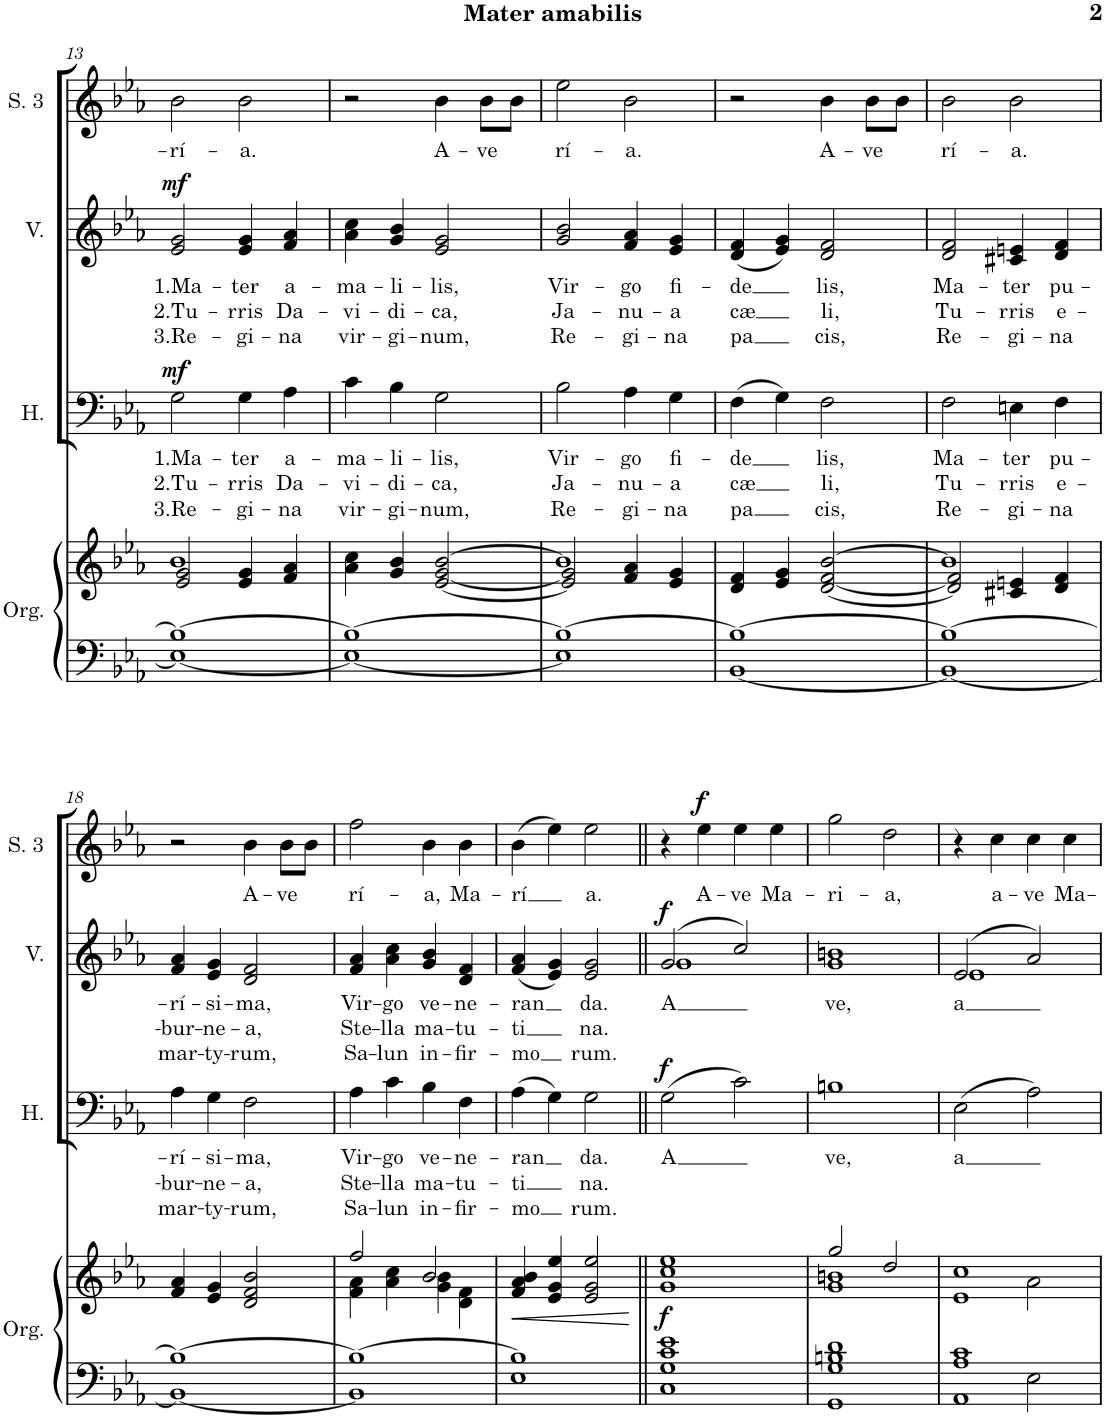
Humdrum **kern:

**kern	**kern	**dynam	**kern	**text	**text	**text	**dynam	**kern	**text	**text	**text	**dynam	**kern	**text	**dynam
*part4	*part4	*part4	*part3	*part3	*part3	*part3	*part3	*part2	*part2	*part2	*part2	*part2	*part1	*part1	*part1
*staff5	*staff4	*staff4/5	*staff3	*staff3	*staff3	*staff3	*staff3	*staff2	*staff2	*staff2	*staff2	*staff2	*staff1	*staff1	*staff1
*I"Órgano	*	*	*I"Hombres	*	*	*	*	*I"Mujeres	*	*	*	*	*I"Solista	*	*
*	*	*	*I'H.	*	*	*	*	*	*	*	*	*	*I'S. 3	*	*
!!LO:PB:g=z
*clefF4	*clefG2	*	*clefF4	*	*	*	*	*clefG2	*	*	*	*	*clefG2	*	*
*k[b-e-a-]	*k[b-e-a-]	*	*k[b-e-a-]	*	*	*	*	*k[b-e-a-]	*	*	*	*	*k[b-e-a-]	*	*
*M2/2	*M2/2	*	*M2/2	*	*	*	*	*M2/2	*	*	*	*	*M2/2	*	*
*met(c|)	*met(c|)	*	*met(c|)	*	*	*	*	*met(c|)	*	*	*	*	*met(c|)	*	*
=13	=13	=13	=13	=13	=13	=13	=13	=13	=13	=13	=13	=13	=13	=13	=13
*	*^	*	*	*	*	*	*	*	*	*	*	*	*	*	*
!	!	!	!	!	!LO:LY:b	!LO:LY:b	!LO:LY:b	!LO:DY:a	!	!LO:LY:b	!LO:LY:b	!LO:LY:b	!LO:DY:a	!	!LO:LY:b	!
1E-_ 1B-_	2e-/ 2g/	1b-	.	2G\	1.Ma-	2.Tu-	3.Re-	mf	2e-/ 2g/	1.Ma-	2.Tu-	3.Re-	mf	2b-\	-rí-	.
!	!	!	!	!	!LO:LY:b	!LO:LY:b	!LO:LY:b	!	!	!LO:LY:b	!LO:LY:b	!LO:LY:b	!	!	!LO:LY:b	!
.	4e-/ 4g/	.	.	4G\	-ter	-rris	-gi-	.	4e-/ 4g/	-ter	-rris	-gi-	.	2b-\	-a.	.
!	!	!	!	!	!LO:LY:b	!LO:LY:b	!LO:LY:b	!	!	!LO:LY:b	!LO:LY:b	!LO:LY:b	!	!	!	!
.	4f/ 4a-/	.	.	4A-\	a-	Da-	-na	.	4f/ 4a-/	a-	Da-	-na	.	.	.	.
*	*v	*v	*	*	*	*	*	*	*	*	*	*	*	*	*	*
=14	=14	=14	=14	=14	=14	=14	=14	=14	=14	=14	=14	=14	=14	=14	=14
!	!	!	!	!LO:LY:b	!LO:LY:b	!LO:LY:b	!	!	!LO:LY:b	!LO:LY:b	!LO:LY:b	!	!	!	!
1E-_ 1B-_	4a-\ 4cc\	.	4c\	-ma-	-vi-	vir-	.	4a-\ 4cc\	-ma-	-vi-	vir-	.	2r	.	.
!	!	!	!	!LO:LY:b	!LO:LY:b	!LO:LY:b	!	!	!LO:LY:b	!LO:LY:b	!LO:LY:b	!	!	!	!
.	4g/ 4b-/	.	4B-\	-li-	-di-	-gi-	.	4g/ 4b-/	-li-	-di-	-gi-	.	.	.	.
!	!	!	!	!LO:LY:b	!LO:LY:b	!LO:LY:b	!	!	!LO:LY:b	!LO:LY:b	!LO:LY:b	!	!	!LO:LY:b	!
.	[<2e-/ [<2g/ [>2b-/	.	2G\	-lis,	-ca,	-num,	.	2e-/ 2g/	-lis,	-ca,	-num,	.	4b-\	A-	.
!	!	!	!	!	!	!	!	!	!	!	!	!	!	!LO:LY:b	!
.	.	.	.	.	.	.	.	.	.	.	.	.	8b-\L	-ve	.
.	.	.	.	.	.	.	.	.	.	.	.	.	8b-\J	.	.
=15	=15	=15	=15	=15	=15	=15	=15	=15	=15	=15	=15	=15	=15	=15	=15
*	*^	*	*	*	*	*	*	*	*	*	*	*	*	*	*
!	!	!	!	!	!LO:LY:b	!LO:LY:b	!LO:LY:b	!	!	!LO:LY:b	!LO:LY:b	!LO:LY:b	!	!	!LO:LY:b	!
1E-] 1B-_	2e-/] 2g/]	1b-]	.	2B-\	Vir-	Ja-	Re-	.	2g/ 2b-/	Vir-	Ja-	Re-	.	2ee-\	-rí-	.
!	!	!	!	!	!LO:LY:b	!LO:LY:b	!LO:LY:b	!	!	!LO:LY:b	!LO:LY:b	!LO:LY:b	!	!	!LO:LY:b	!
.	4f/ 4a-/	.	.	4A-\	-go	-nu-	-gi-	.	4f/ 4a-/	-go	-nu-	-gi-	.	2b-\	-a.	.
!	!	!	!	!	!LO:LY:b	!LO:LY:b	!LO:LY:b	!	!	!LO:LY:b	!LO:LY:b	!LO:LY:b	!	!	!	!
.	4e-/ 4g/	.	.	4G\	fi-	-a	-na	.	4e-/ 4g/	fi-	-a	-na	.	.	.	.
*	*v	*v	*	*	*	*	*	*	*	*	*	*	*	*	*	*
=16	=16	=16	=16	=16	=16	=16	=16	=16	=16	=16	=16	=16	=16	=16	=16
!	!	!	!	!LO:LY:b	!LO:LY:b	!LO:LY:b	!	!	!LO:LY:b	!LO:LY:b	!LO:LY:b	!	!	!	!
[1BB- 1B-_	4d/ 4f/	.	(4F\	-de	cæ	pa	.	(4d/ 4f/	-de	cæ	pa	.	2r	.	.
.	4e-/ 4g/	.	4G\)	.	.	.	.	4e-/ 4g/)	.	.	.	.	.	.	.
!	!	!	!	!LO:LY:b	!LO:LY:b	!LO:LY:b	!	!	!LO:LY:b	!LO:LY:b	!LO:LY:b	!	!	!LO:LY:b	!
.	[<2d/ [<2f/ [>2b-/	.	2F\	lis,	li,	cis,	.	2d/ 2f/	lis,	li,	cis,	.	4b-\	A-	.
!	!	!	!	!	!	!	!	!	!	!	!	!	!	!LO:LY:b	!
.	.	.	.	.	.	.	.	.	.	.	.	.	8b-\L	-ve	.
.	.	.	.	.	.	.	.	.	.	.	.	.	8b-\J	.	.
=17	=17	=17	=17	=17	=17	=17	=17	=17	=17	=17	=17	=17	=17	=17	=17
*	*^	*	*	*	*	*	*	*	*	*	*	*	*	*	*
!	!	!	!	!	!LO:LY:b	!LO:LY:b	!LO:LY:b	!	!	!LO:LY:b	!LO:LY:b	!LO:LY:b	!	!	!LO:LY:b	!
1BB-_ 1B-_	2d/] 2f/]	1b-]	.	2F\	Ma-	Tu-	Re-	.	2d/ 2f/	Ma-	Tu-	Re-	.	2b-\	-rí-	.
!	!	!	!	!	!LO:LY:b	!LO:LY:b	!LO:LY:b	!	!	!LO:LY:b	!LO:LY:b	!LO:LY:b	!	!	!LO:LY:b	!
.	4c#X/ 4en/	.	.	4En\	-ter	-rris	-gi-	.	4c#X/ 4en/	-ter	-rris	-gi-	.	2b-\	-a.	.
!	!	!	!	!	!LO:LY:b	!LO:LY:b	!LO:LY:b	!	!	!LO:LY:b	!LO:LY:b	!LO:LY:b	!	!	!	!
.	4d/ 4f/	.	.	4F\	pu-	e-	-na	.	4d/ 4f/	pu-	e-	-na	.	.	.	.
*	*v	*v	*	*	*	*	*	*	*	*	*	*	*	*	*	*
!!LO:LB:g=z
=18	=18	=18	=18	=18	=18	=18	=18	=18	=18	=18	=18	=18	=18	=18	=18
!	!	!	!	!LO:LY:b	!LO:LY:b	!LO:LY:b	!	!	!LO:LY:b	!LO:LY:b	!LO:LY:b	!	!	!	!
1BB-_ 1B-_	4f/ 4a-/	.	4A-\	-rí-	-bur-	mar-	.	4f/ 4a-/	-rí-	-bur-	mar-	.	2r	.	.
!	!	!	!	!LO:LY:b	!LO:LY:b	!LO:LY:b	!	!	!LO:LY:b	!LO:LY:b	!LO:LY:b	!	!	!	!
.	4e-/ 4g/	.	4G\	-si-	-ne-	-ty-	.	4e-/ 4g/	-si-	-ne-	-ty-	.	.	.	.
!	!	!	!	!LO:LY:b	!LO:LY:b	!LO:LY:b	!	!	!LO:LY:b	!LO:LY:b	!LO:LY:b	!	!	!LO:LY:b	!
.	2d/ 2f/ 2b-/	.	2F\	-ma,	-a,	-rum,	.	2d/ 2f/	-ma,	-a,	-rum,	.	4b-\	A-	.
!	!	!	!	!	!	!	!	!	!	!	!	!	!	!LO:LY:b	!
.	.	.	.	.	.	.	.	.	.	.	.	.	8b-\L	-ve	.
.	.	.	.	.	.	.	.	.	.	.	.	.	8b-\J	.	.
=19	=19	=19	=19	=19	=19	=19	=19	=19	=19	=19	=19	=19	=19	=19	=19
*	*^	*	*	*	*	*	*	*	*	*	*	*	*	*	*
!	!	!	!	!	!LO:LY:b	!LO:LY:b	!LO:LY:b	!	!	!LO:LY:b	!LO:LY:b	!LO:LY:b	!	!	!LO:LY:b	!
1BB-] 1B-_	2ff/	4f\ 4a-\	.	4A-\	Vir-	Ste-	Sa-	.	4f/ 4a-/	Vir-	Ste-	Sa-	.	2ff\	-rí-	.
!	!	!	!	!	!LO:LY:b	!LO:LY:b	!LO:LY:b	!	!	!LO:LY:b	!LO:LY:b	!LO:LY:b	!	!	!	!
.	.	4a-\ 4cc\	.	4c\	-go	-lla	-lun	.	4a-\ 4cc\	-go	-lla	-lun	.	.	.	.
!	!	!	!	!	!LO:LY:b	!LO:LY:b	!LO:LY:b	!	!	!LO:LY:b	!LO:LY:b	!LO:LY:b	!	!	!LO:LY:b	!
.	2b-/	4g\ 4b-\	.	4B-\	ve-	ma-	in-	.	4g/ 4b-/	ve-	ma-	in-	.	4b-\	-a,	.
!	!	!	!	!	!LO:LY:b	!LO:LY:b	!LO:LY:b	!	!	!LO:LY:b	!LO:LY:b	!LO:LY:b	!	!	!LO:LY:b	!
.	.	4d\ 4f\	.	4F\	-ne-	-tu-	-fir-	.	4d/ 4f/	-ne-	-tu-	-fir-	.	4b-\	Ma-	.
=20	=20	=20	=20	=20	=20	=20	=20	=20	=20	=20	=20	=20	=20	=20	=20	=20
!	!	!	!LO:HP:b	!	!LO:LY:b	!LO:LY:b	!LO:LY:b	!	!	!LO:LY:b	!LO:LY:b	!LO:LY:b	!	!	!LO:LY:b	!
*	*v	*v	*	*	*	*	*	*	*	*	*	*	*	*	*	*
1E- 1B-]	4f/ 4a-/ 4b-/	<	(4A-\	-ran	-ti	-mo	.	(4f/ 4a-/	-ran	-ti	-mo	.	(4b-\	-rí	.
.	4e-/ 4g/ 4ee-/	.	4G\)	.	.	.	.	4e-/ 4g/)	.	.	.	.	4ee-\)	.	.
!	!	!	!	!LO:LY:b	!LO:LY:b	!LO:LY:b	!	!	!LO:LY:b	!LO:LY:b	!LO:LY:b	!	!	!LO:LY:b	!
.	2e-/ 2g/ 2ee-/	.	2G\	da.	na.	rum.	.	2e-/ 2g/	da.	na.	rum.	.	2ee-\	a.	.
.	.	[	.	.	.	.	.	.	.	.	.	.	.	.	.
=21||	=21||	=21||	=21||	=21||	=21||	=21||	=21||	=21||	=21||	=21||	=21||	=21||	=21||	=21||	=21||
!	!	!LO:DY:b	!	!LO:LY:b	!	!	!LO:DY:a	!	!LO:LY:b	!	!	!LO:DY:a	!	!	!
*	*	*	*	*	*	*	*	*^	*	*	*	*	*	*	*
1C 1G 1c 1e-	1g 1cc 1ee-	f	(2G\	A	.	.	f	(2g/	1g	A	.	.	f	4r	.	.
!	!	!	!	!	!	!	!	!	!	!	!	!	!	!	!LO:LY:b	!LO:DY:a
.	.	.	.	.	.	.	.	.	.	.	.	.	.	4ee-\	A-	f
!	!	!	!	!	!	!	!	!	!	!	!	!	!	!	!LO:LY:b	!
.	.	.	2c\)	.	.	.	.	2cc/)	.	.	.	.	.	4ee-\	-ve	.
!	!	!	!	!	!	!	!	!	!	!	!	!	!	!	!LO:LY:b	!
.	.	.	.	.	.	.	.	.	.	.	.	.	.	4ee-\	Ma-	.
=22	=22	=22	=22	=22	=22	=22	=22	=22	=22	=22	=22	=22	=22	=22	=22	=22
*	*^	*	*	*	*	*	*	*	*	*	*	*	*	*	*	*
!	!	!	!	!	!LO:LY:b	!	!	!	!	!	!LO:LY:b	!	!	!	!	!LO:LY:b	!
1GG 1G 1Bn 1d	2gg/	1g 1bn	.	1Bn	ve,	.	.	.	1bn	1g	ve,	.	.	.	2gg\	-ri-	.
!	!	!	!	!	!	!	!	!	!	!	!	!	!	!	!	!LO:LY:b	!
.	2dd/	.	.	.	.	.	.	.	.	.	.	.	.	.	2dd\	-a,	.
=23	=23	=23	=23	=23	=23	=23	=23	=23	=23	=23	=23	=23	=23	=23	=23	=23	=23
*^	*	*	*	*	*	*	*	*	*	*	*	*	*	*	*	*	*
!	!	!	!	!	!	!LO:LY:b	!	!	!	!	!	!LO:LY:b	!	!	!	!	!	!
1AA- 1A- 1c	2ryy	1e- 1cc	2ryy	.	(2E-\	a	.	.	.	(2e-/	1e-	a	.	.	.	4r	.	.
!	!	!	!	!	!	!	!	!	!	!	!	!	!	!	!	!	!LO:LY:b	!
.	.	.	.	.	.	.	.	.	.	.	.	.	.	.	.	4cc\	a-	.
!	!	!	!	!	!	!	!	!	!	!	!	!	!	!	!	!	!LO:LY:b	!
.	2E-\	.	2a-\	.	2A-\)	.	.	.	.	2a-/)	.	.	.	.	.	4cc\	-ve	.
!	!	!	!	!	!	!	!	!	!	!	!	!	!	!	!	!	!LO:LY:b	!
.	.	.	.	.	.	.	.	.	.	.	.	.	.	.	.	4cc\	Ma-	.
*v	*v	*	*	*	*	*	*	*	*	*v	*v	*	*	*	*	*	*	*
*	*v	*v	*	*	*	*	*	*	*	*	*	*	*	*	*	*
=	=	=	=	=	=	=	=	=	=	=	=	=	=	=	=
*-	*-	*-	*-	*-	*-	*-	*-	*-	*-	*-	*-	*-	*-	*-	*-
